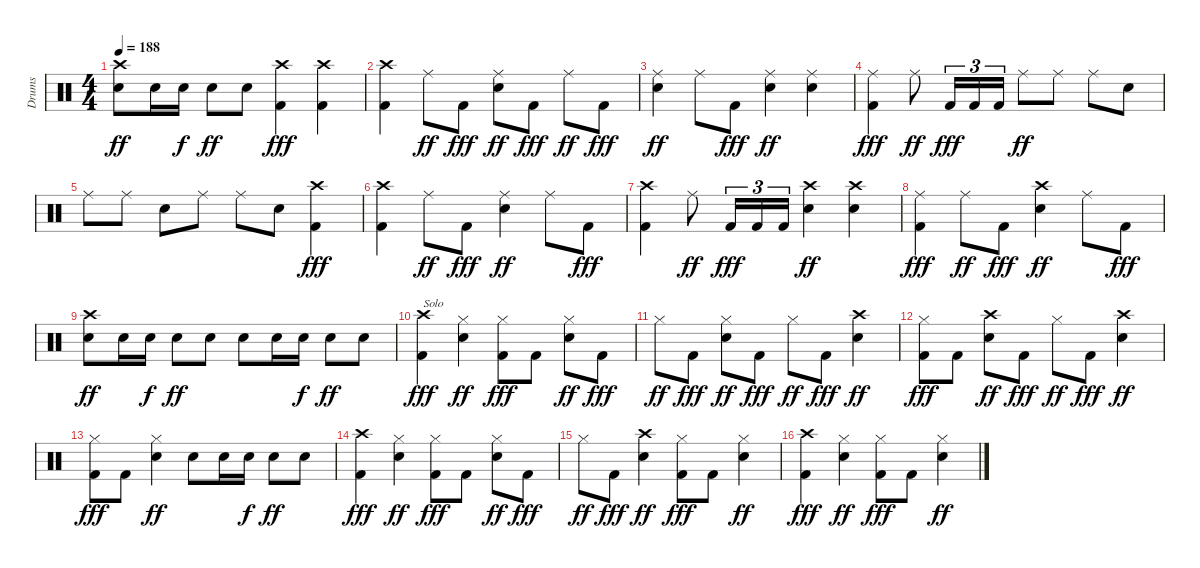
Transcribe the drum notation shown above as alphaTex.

\track ("Drums" "Drums") {instrument percussion}
\staff {score}
\articulation defaults
\ts (4 4)
\tempo 188
\clef neutral
\ks c
("Crash high (hit)" "Snare (hit) 2").8{dy ff} "Snare (hit) 2".16 "Snare (hit) 2".16{dy f} "Snare (hit) 2".8{dy ff} "Snare (hit) 2".8 ("Crash high (hit)" "Kick (hit) 2").4{dy fff} ("Crash high (hit)" "Kick (hit) 2").4 |
("Crash high (hit)" "Kick (hit) 2").4 "Ride (middle)".8{dy ff} "Kick (hit) 2".8{dy fff} ("Ride (middle)" "Snare (hit) 2").8{dy ff} "Kick (hit) 2".8{dy fff} "Ride (middle)".8{dy ff} "Kick (hit) 2".8{dy fff} |
("Ride (middle)" "Snare (hit) 2").4{dy ff} "Ride (middle)".8 "Kick (hit) 2".8{dy fff} ("Ride (middle)" "Snare (hit) 2").4{dy ff} ("Ride (middle)" "Snare (hit) 2").4 |
("Ride (middle)" "Kick (hit) 2").4{dy fff} "Ride (middle)".8{dy ff} "Kick (hit) 2".16{tu (3 2) dy fff} "Kick (hit) 2".16{tu (3 2)} "Kick (hit) 2".16{tu (3 2)} "Ride (middle)".8{dy ff} "Ride (middle)".8 "Ride (middle)".8 "Snare (hit) 2".8 |
"Ride (middle)".8 "Ride (middle)".8 "Snare (hit) 2".8 "Ride (middle)".8 "Ride (middle)".8 "Snare (hit) 2".8 ("Crash high (hit)" "Kick (hit) 2").4{dy fff} |
("Crash high (hit)" "Kick (hit) 2").4 "Ride (middle)".8{dy ff} "Kick (hit) 2".8{dy fff} ("Ride (middle)" "Snare (hit) 2").4{dy ff} "Ride (middle)".8 "Kick (hit) 2".8{dy fff} |
("Crash high (hit)" "Kick (hit) 2").4 "Ride (middle)".8{dy ff} "Kick (hit) 2".16{tu (3 2) dy fff} "Kick (hit) 2".16{tu (3 2)} "Kick (hit) 2".16{tu (3 2)} ("Crash high (hit)" "Snare (hit) 2").4{dy ff} ("Crash high (hit)" "Snare (hit) 2").4 |
("Ride (middle)" "Kick (hit) 2").4{dy fff} "Ride (middle)".8{dy ff} "Kick (hit) 2".8{dy fff} ("Crash high (hit)" "Snare (hit) 2").4{dy ff} "Ride (middle)".8 "Kick (hit) 2".8{dy fff} |
("Crash high (hit)" "Snare (hit) 2").8{dy ff} "Snare (hit) 2".16 "Snare (hit) 2".16{dy f} "Snare (hit) 2".8{dy ff} "Snare (hit) 2".8 "Snare (hit) 2".8 "Snare (hit) 2".16 "Snare (hit) 2".16{dy f} "Snare (hit) 2".8{dy ff} "Snare (hit) 2".8 |
("Crash high (hit)" "Kick (hit) 2").4{txt "Solo" dy fff} ("Hi-Hat (closed)" "Snare (hit) 2").4{dy ff} ("Hi-Hat (closed)" "Kick (hit) 2").8{dy fff} "Kick (hit) 2".8 ("Hi-Hat (closed)" "Snare (hit) 2").8{dy ff} "Kick (hit) 2".8{dy fff} |
"Hi-Hat (closed)".8{dy ff} "Kick (hit) 2".8{dy fff} ("Hi-Hat (closed)" "Snare (hit) 2").8{dy ff} "Kick (hit) 2".8{dy fff} "Hi-Hat (closed)".8{dy ff} "Kick (hit) 2".8{dy fff} ("Crash high (hit)" "Snare (hit) 2").4{dy ff} |
("Hi-Hat (closed)" "Kick (hit) 2").8{dy fff} "Kick (hit) 2".8 ("Crash high (hit)" "Snare (hit) 2").8{dy ff} "Kick (hit) 2".8{dy fff} "Hi-Hat (closed)".8{dy ff} "Kick (hit) 2".8{dy fff} ("Crash high (hit)" "Snare (hit) 2").4{dy ff} |
("Hi-Hat (closed)" "Kick (hit) 2").8{dy fff} "Kick (hit) 2".8 ("Hi-Hat (closed)" "Snare (hit) 2").4{dy ff} "Snare (hit) 2".8 "Snare (hit) 2".16 "Snare (hit) 2".16{dy f} "Snare (hit) 2".8{dy ff} "Snare (hit) 2".8 |
("Crash high (hit)" "Kick (hit) 2").4{dy fff} ("Hi-Hat (closed)" "Snare (hit) 2").4{dy ff} ("Hi-Hat (closed)" "Kick (hit) 2").8{dy fff} "Kick (hit) 2".8 ("Hi-Hat (closed)" "Snare (hit) 2").8{dy ff} "Kick (hit) 2".8{dy fff} |
"Hi-Hat (closed)".8{dy ff} "Kick (hit) 2".8{dy fff} ("Crash high (hit)" "Snare (hit) 2").4{dy ff} ("Hi-Hat (closed)" "Kick (hit) 2").8{dy fff} "Kick (hit) 2".8 ("Hi-Hat (closed)" "Snare (hit) 2").4{dy ff} |
("Crash high (hit)" "Kick (hit) 2").4{dy fff} ("Hi-Hat (closed)" "Snare (hit) 2").4{dy ff} ("Hi-Hat (closed)" "Kick (hit) 2").8{dy fff} "Kick (hit) 2".8 ("Hi-Hat (closed)" "Snare (hit) 2").4{dy ff}
